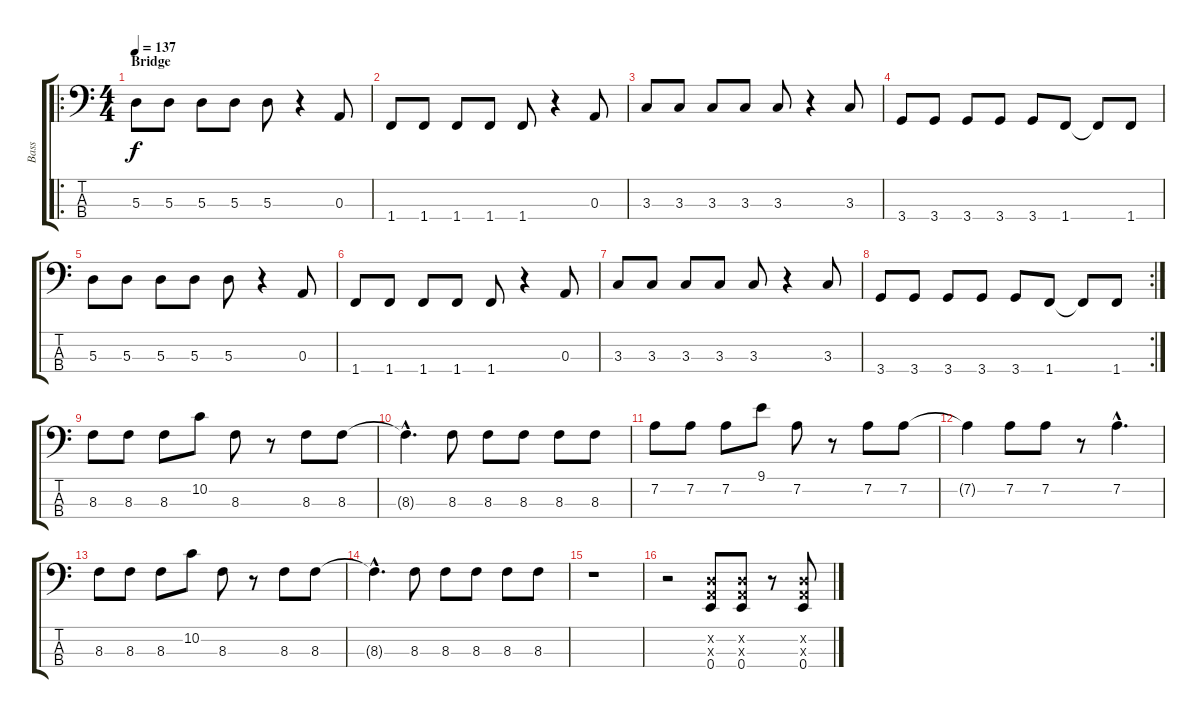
\track ("Bass" "Bass") {instrument slapbass2}
\staff {score tabs}
\tuning (G2 D2 A1 E1) {hide}
\ro
\ts (4 4)
\section ("" "Bridge")
\tempo 137
\clef f4
\ks c
5.3.8{dy f} 5.3.8 5.3.8 5.3.8 5.3.8 r.4 0.3.8 |
1.4.8 1.4.8 1.4.8 1.4.8 1.4.8 r.4 0.3.8 |
3.3.8 3.3.8 3.3.8 3.3.8 3.3.8 r.4 3.3.8 |
3.4.8 3.4.8 3.4.8 3.4.8 3.4.8 1.4.8 1.4{t}.8 1.4.8 |
5.3.8 5.3.8 5.3.8 5.3.8 5.3.8 r.4 0.3.8 |
1.4.8 1.4.8 1.4.8 1.4.8 1.4.8 r.4 0.3.8 |
3.3.8 3.3.8 3.3.8 3.3.8 3.3.8 r.4 3.3.8 |
\rc 2
3.4.8 3.4.8 3.4.8 3.4.8 3.4.8 1.4.8 1.4{t}.8 1.4.8 |
8.3.8 8.3.8 8.3.8 10.2.8 8.3.8 r.8 8.3.8 8.3.8 |
8.3{hac t}.4{d} 8.3.8 8.3.8 8.3.8 8.3.8 8.3.8 |
7.2.8 7.2.8 7.2.8 9.1.8 7.2.8 r.8 7.2.8 7.2.8 |
7.2{t}.4 7.2.8 7.2.8 r.8 7.2{hac}.4{d} |
8.3.8 8.3.8 8.3.8 10.2.8 8.3.8 r.8 8.3.8 8.3.8 |
8.3{hac t}.4{d} 8.3.8 8.3.8 8.3.8 8.3.8 8.3.8 |
r.1 |
r.2 (0.2{x} 0.3{x} 0.4).8 (0.2{x} 0.3{x} 0.4).8 r.8 (0.2{x} 0.3{x} 0.4).8
